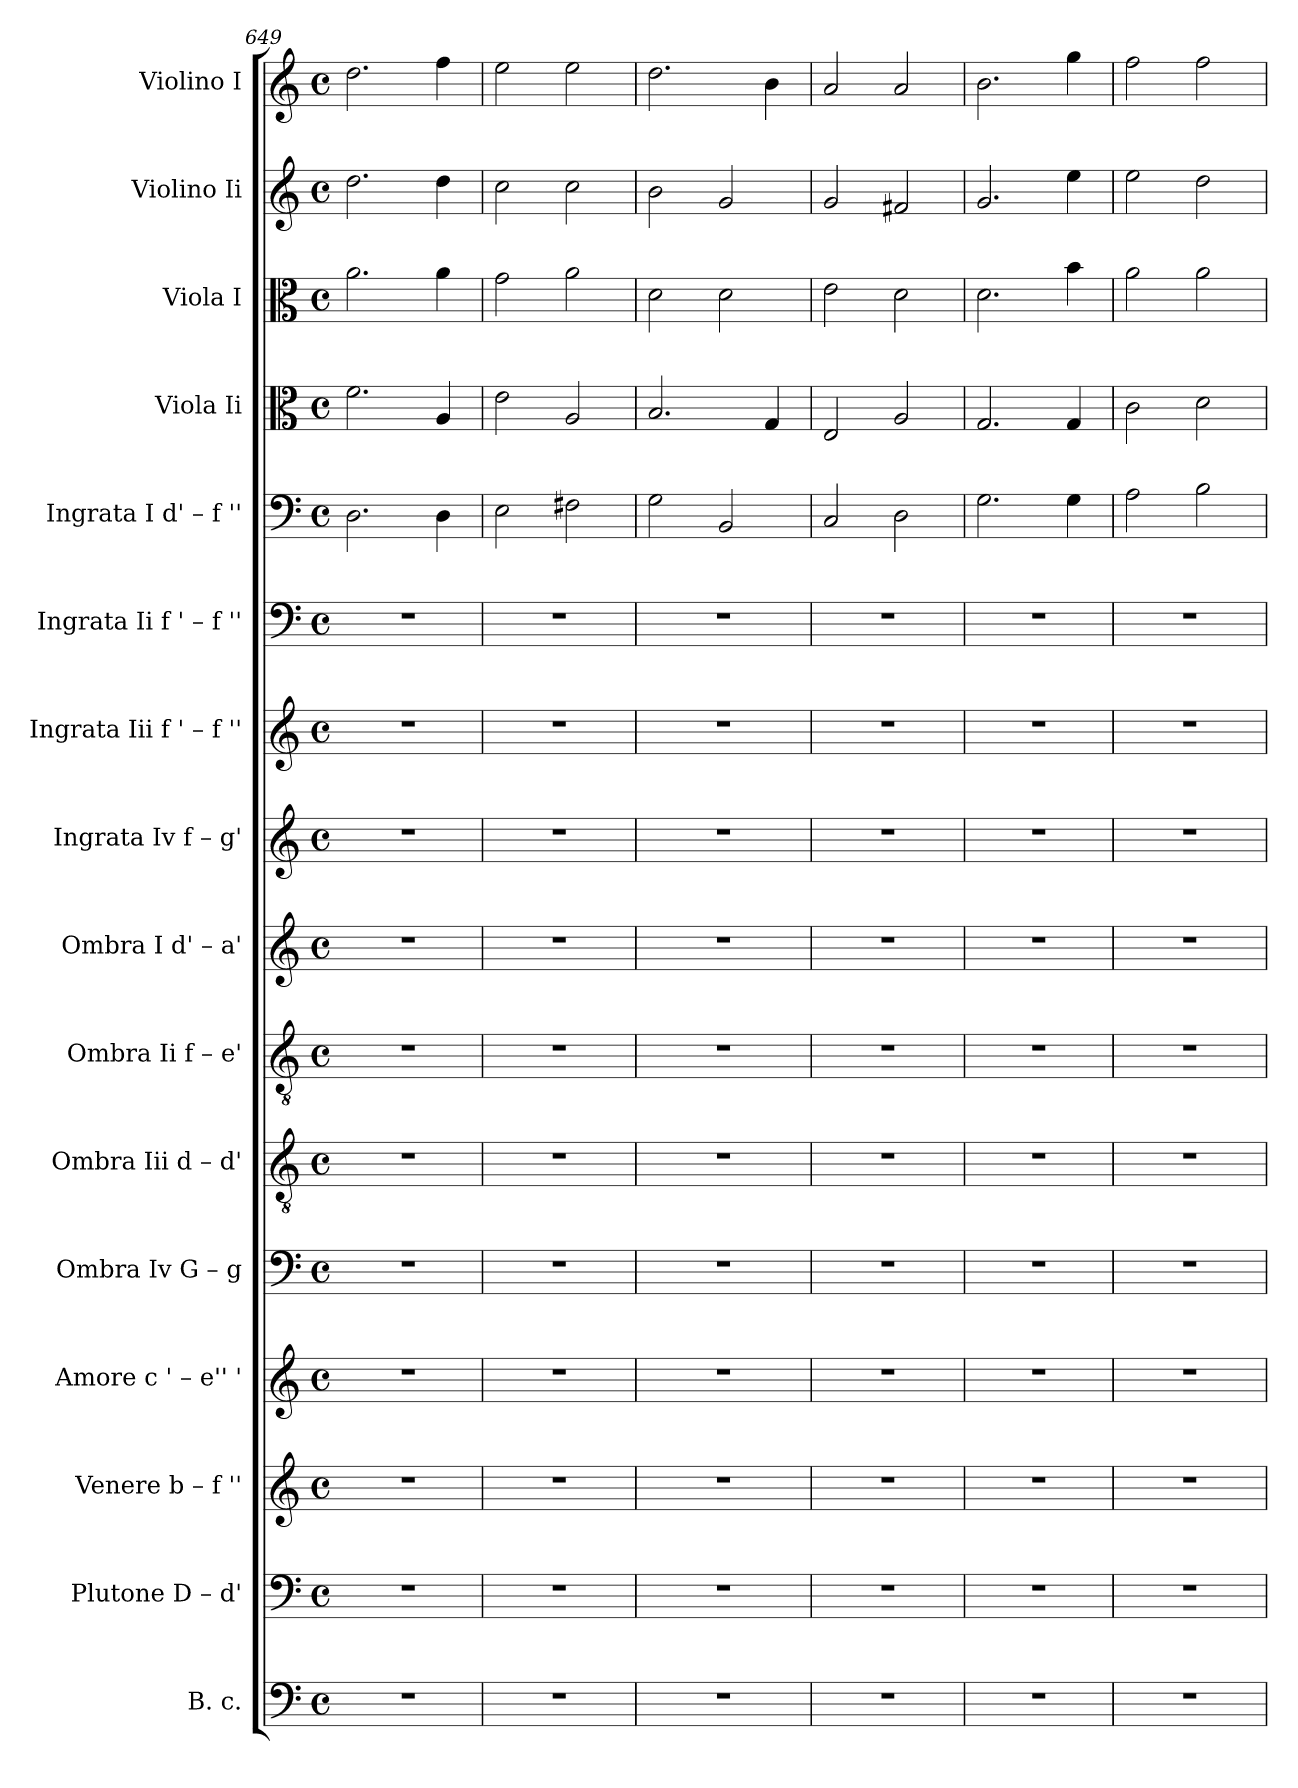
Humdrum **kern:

**kern	**kern	**kern	**kern	**kern	**kern	**kern	**kern	**kern	**kern	**kern	**kern	**kern	**kern	**kern	**kern	**text
*part16	*part15	*part14	*part13	*part12	*part11	*part10	*part9	*part8	*part7	*part6	*part5	*part4	*part3	*part2	*part1	*part1
*staff16	*staff15	*staff14	*staff13	*staff12	*staff11	*staff10	*staff9	*staff8	*staff7	*staff6	*staff5	*staff4	*staff3	*staff2	*staff1	*staff1
*I"B. c.	*I"Plutone  D – d'	*I"Venere  b – f ''	*I"Amore  c ' – e''  '	*I"Ombra Iv  G – g	*I"Ombra Iii  d – d'	*I"Ombra Ii  f – e'	*I"Ombra I  d' – a'	*I"Ingrata Iv  f – g'	*I"Ingrata Iii  f ' – f ''	*I"Ingrata Ii  f ' – f ''	*I"Ingrata I  d' – f ''	*I"Viola Ii	*I"Viola I	*I"Violino Ii	*I"Violino I	*
*clefF4	*clefF4	*clefG2	*clefG2	*clefF4	*clefGv2	*clefGv2	*clefG2	*clefG2	*clefG2	*clefF4	*clefF4	*clefC3	*clefC3	*clefG2	*clefG2	*
*k[]	*k[]	*k[]	*k[]	*k[]	*k[]	*k[]	*k[]	*k[]	*k[]	*k[]	*k[]	*k[]	*k[]	*k[]	*k[]	*
*C:	*C:	*C:	*C:	*C:	*C:	*C:	*C:	*C:	*C:	*C:	*C:	*C:	*C:	*C:	*C:	*
*M4/4	*M4/4	*M4/4	*M4/4	*M4/4	*M4/4	*M4/4	*M4/4	*M4/4	*M4/4	*M4/4	*M4/4	*M4/4	*M4/4	*M4/4	*M4/4	*
*met(c)	*met(c)	*met(c)	*met(c)	*met(c)	*met(c)	*met(c)	*met(c)	*met(c)	*met(c)	*met(c)	*met(c)	*met(c)	*met(c)	*met(c)	*met(c)	*
=649	=649	=649	=649	=649	=649	=649	=649	=649	=649	=649	=649	=649	=649	=649	=649	=649
!	!	!	!	!	!	!	!	!	!	!	!	!	!	!	!	!LO:LY:b:cj
1r	1r	1r	1r	1r	1r	1r	1r	1r	1r	1r	2.D\	2.f\	2.a\	2.dd\	2.dd\	.
!	!	!	!	!	!	!	!	!	!	!	!	!	!	!	!	!LO:LY:b:cj
.	.	.	.	.	.	.	.	.	.	.	4D\	4A/	4a\	4dd\	4ff\	.
=650	=650	=650	=650	=650	=650	=650	=650	=650	=650	=650	=650	=650	=650	=650	=650	=650
!	!	!	!	!	!	!	!	!	!	!	!	!	!	!	!	!LO:LY:b:cj
1r	1r	1r	1r	1r	1r	1r	1r	1r	1r	1r	2E\	2e\	2g\	2cc\	2ee\	.
!	!	!	!	!	!	!	!	!	!	!	!	!	!	!	!	!LO:LY:b:cj
.	.	.	.	.	.	.	.	.	.	.	2F#X\	2A/	2a\	2cc\	2ee\	.
=651	=651	=651	=651	=651	=651	=651	=651	=651	=651	=651	=651	=651	=651	=651	=651	=651
!	!	!	!	!	!	!	!	!	!	!	!	!	!	!	!	!LO:LY:b:cj
1r	1r	1r	1r	1r	1r	1r	1r	1r	1r	1r	2G\	2.B/	2d\	2b\	2.dd\	.
.	.	.	.	.	.	.	.	.	.	.	2BB/	.	2d\	2g/	.	.
!	!	!	!	!	!	!	!	!	!	!	!	!	!	!	!	!LO:LY:b:cj
.	.	.	.	.	.	.	.	.	.	.	.	4G/	.	.	4b\	.
=652	=652	=652	=652	=652	=652	=652	=652	=652	=652	=652	=652	=652	=652	=652	=652	=652
!	!	!	!	!	!	!	!	!	!	!	!	!	!	!	!	!LO:LY:b:cj
1r	1r	1r	1r	1r	1r	1r	1r	1r	1r	1r	2C/	2E/	2e\	2g/	2a/	.
!	!	!	!	!	!	!	!	!	!	!	!	!	!	!	!	!LO:LY:b:cj
.	.	.	.	.	.	.	.	.	.	.	2D\	2A/	2d\	2f#X/	2a/	.
=653	=653	=653	=653	=653	=653	=653	=653	=653	=653	=653	=653	=653	=653	=653	=653	=653
!	!	!	!	!	!	!	!	!	!	!	!	!	!	!	!	!LO:LY:b:cj
1r	1r	1r	1r	1r	1r	1r	1r	1r	1r	1r	2.G\	2.G/	2.d\	2.g/	2.b\	.
!	!	!	!	!	!	!	!	!	!	!	!	!	!	!	!	!LO:LY:b:cj
.	.	.	.	.	.	.	.	.	.	.	4G\	4G/	4b\	4ee\	4gg\	.
=654	=654	=654	=654	=654	=654	=654	=654	=654	=654	=654	=654	=654	=654	=654	=654	=654
!	!	!	!	!	!	!	!	!	!	!	!	!	!	!	!	!LO:LY:b:cj
1r	1r	1r	1r	1r	1r	1r	1r	1r	1r	1r	2A\	2c\	2a\	2ee\	2ff\	.
!	!	!	!	!	!	!	!	!	!	!	!	!	!	!	!	!LO:LY:b:cj
.	.	.	.	.	.	.	.	.	.	.	2B\	2d\	2a\	2dd\	2ff\	.
=	=	=	=	=	=	=	=	=	=	=	=	=	=	=	=	=
*-	*-	*-	*-	*-	*-	*-	*-	*-	*-	*-	*-	*-	*-	*-	*-	*-
